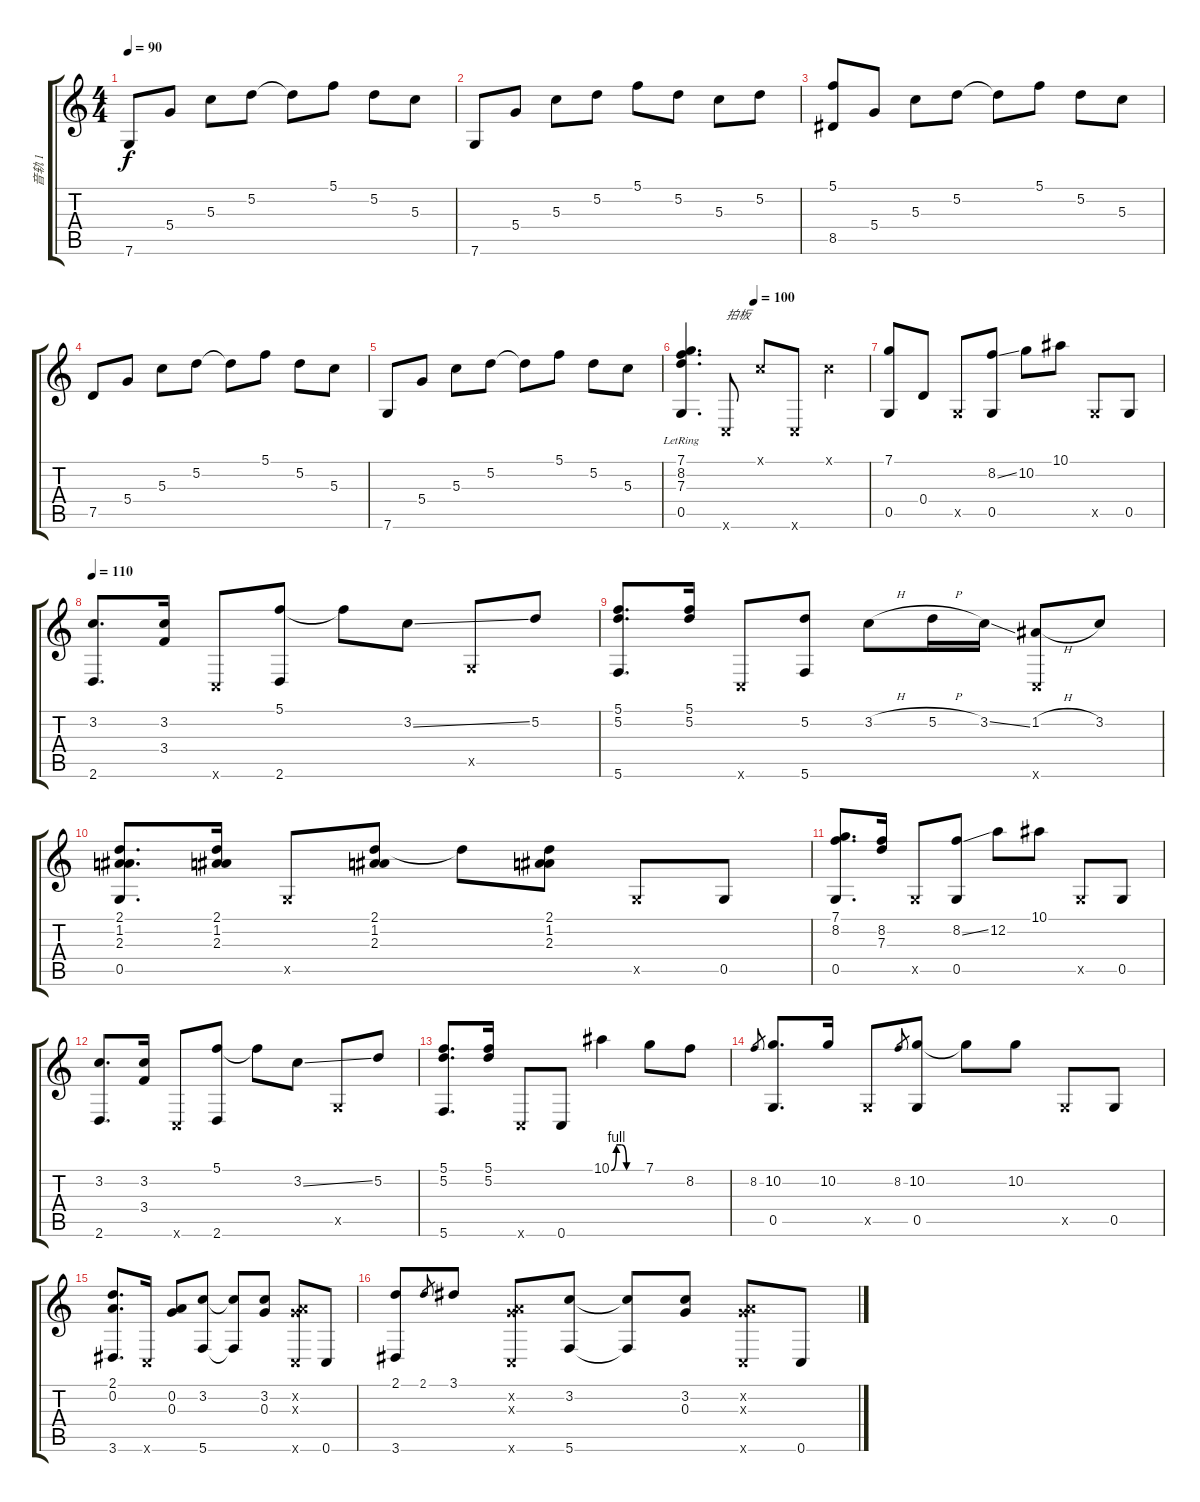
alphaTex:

\track ("音轨 1" "音轨 1") {instrument acousticguitarsteel}
\staff {score tabs}
\tuning (C4 A3 G3 D3 G2 C2) {hide}
\ts (4 4)
\tempo 90
\clef g2
\ks c
7.6.8{dy f} 5.4.8 5.3.8 5.2.8 5.2{t}.8 5.1.8 5.2.8 5.3.8 |
7.6.8 5.4.8 5.3.8 5.2.8 5.1.8 5.2.8 5.3.8 5.2.8 |
(5.1 8.5).8 5.4.8 5.3.8 5.2.8 5.2{t}.8 5.1.8 5.2.8 5.3.8 |
7.5.8 5.4.8 5.3.8 5.2.8 5.2{t}.8 5.1.8 5.2.8 5.3.8 |
7.6.8 5.4.8 5.3.8 5.2.8 5.2{t}.8 5.1.8 5.2.8 5.3.8 |
\tempo (100 0.375)
(7.1{lr} 8.2 7.3 0.5).4{d} 0.6{x}.8{txt "拍板"} 0.1{x}.8 0.6{x}.8 0.1{x}.4 |
(7.1 0.5).8 0.4.8 0.5{x}.8 (8.2{ss} 0.5).8 10.2.8 10.1.8 0.5{x}.8 0.5.8 |
\tempo 110
(3.2 2.6).8{d} (3.2 3.4).16 0.6{x}.8 (5.1 2.6).8 5.1{t}.8 3.2{ss}.8 0.5{x}.8 5.2.8 |
(5.1 5.2 5.6).8{d} (5.1 5.2).16 0.6{x}.8 (5.2 5.6).8 3.2{h}.8 5.2{h}.16 3.2{ss}.16 (1.2{h} 0.6{x}).8 3.2.8 |
(2.1 1.2 2.3 0.5).8{d} (2.1 1.2 2.3).16 0.5{x}.8 (2.1 1.2 2.3).8 2.1{t}.8 (2.1 1.2 2.3).8 0.5{x}.8 0.5.8 |
(7.1 8.2 0.5).8{d} (8.2 7.3).16 0.5{x}.8 (8.2{ss} 0.5).8 12.2.8 10.1.8 0.5{x}.8 0.5.8 |
(3.2 2.6).8{d} (3.2 3.4).16 0.6{x}.8 (5.1 2.6).8 5.1{t}.8 3.2{ss}.8 0.5{x}.8 5.2.8 |
(5.1 5.2 5.6).8{d} (5.1 5.2).16 0.6{x}.8 0.6.8 10.1{be (custom 0 0 10 4 20 4 30 0 60 0)}.4 7.1.8 8.2.8 |
8.2.8{gr} (10.2 0.5).8{d} 10.2.16 0.5{x}.8 8.2.8{gr} (10.2 0.5).8 10.2{t}.8 10.2.8 0.5{x}.8 0.5.8 |
(2.1 0.2 3.6).8{d} 0.6{x}.16 (0.2 0.3).8 (3.2 5.6).8 (3.2{t} 5.6{t}).8 (3.2 0.3).8 (0.2{x} 0.3{x} 0.6{x}).8 0.6.8 |
(2.1 3.6).8 2.1.8{gr} 3.1.8 (0.2{x} 0.3{x} 0.6{x}).8 (3.2 5.6).8 (3.2{t} 5.6{t}).8 (3.2 0.3).8 (0.2{x} 0.3{x} 0.6{x}).8 0.6.8
